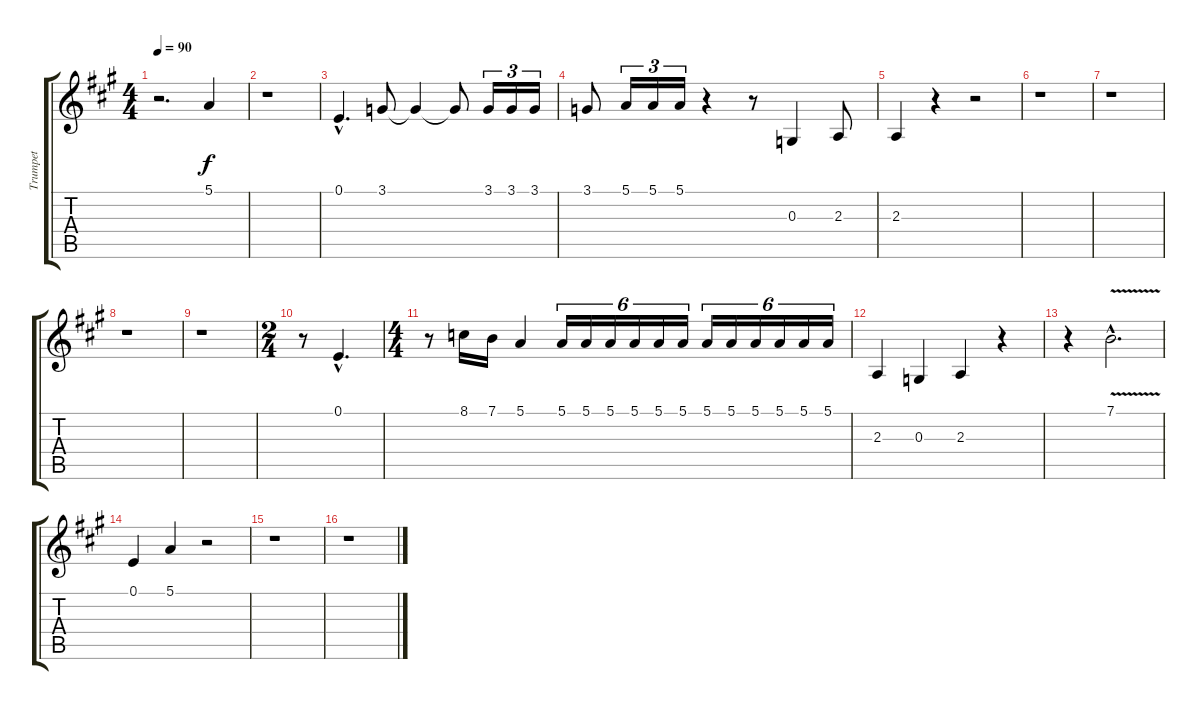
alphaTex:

\track ("Trumpet" "Trumpet") {instrument trumpet}
\staff {score tabs}
\tuning (E4 B3 G3 D3 A2 E2) {hide}
\ts (4 4)
\tempo 90
\clef g2
\ks a
r.2{d dy f} 5.1.4 |
r.1 |
0.1{hac}.4{d} 3.1.8 3.1{t}.4 3.1{t}.8 3.1.16{tu (3 2)} 3.1.16{tu (3 2)} 3.1.16{tu (3 2)} |
3.1.8 5.1.16{tu (3 2)} 5.1.16{tu (3 2)} 5.1.16{tu (3 2)} r.4 r.8 0.3.4 2.3.8 |
2.3.4 r.4 r.2 |
r.1 |
r.1 |
r.1 |
r.1 |
\ts (2 4)
r.8 0.1{hac}.4{d} |
\ts (4 4)
r.8 8.1.16 7.1.16 5.1.4 5.1.16{tu (6 4)} 5.1.16{tu (6 4)} 5.1.16{tu (6 4)} 5.1.16{tu (6 4)} 5.1.16{tu (6 4)} 5.1.16{tu (6 4)} 5.1.16{tu (6 4)} 5.1.16{tu (6 4)} 5.1.16{tu (6 4)} 5.1.16{tu (6 4)} 5.1.16{tu (6 4)} 5.1.16{tu (6 4)} |
2.3.4 0.3.4 2.3.4 r.4 |
r.4 7.1{v hac}.2{d} |
0.1.4 5.1.4 r.2 |
r.1 |
r.1
